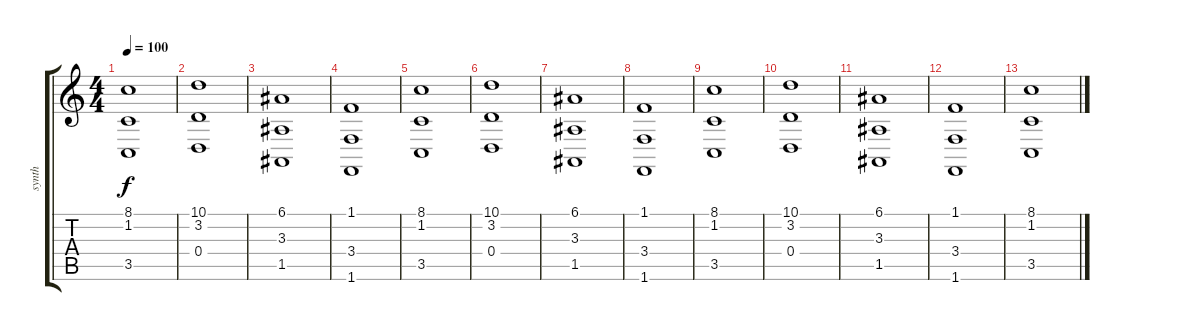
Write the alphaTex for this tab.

\track ("synth" "synth") {instrument pad2warm}
\staff {score tabs}
\tuning (E4 B3 G3 D3 A2 E2) {hide}
\ts (4 4)
\tempo 100
\clef g2
\ks c
(8.1 1.2 3.5).1{dy f} |
(10.1 3.2 0.4).1 |
(6.1 3.3 1.5).1 |
(1.1 3.4 1.6).1 |
(8.1 1.2 3.5).1 |
(10.1 3.2 0.4).1 |
(6.1 3.3 1.5).1 |
(1.1 3.4 1.6).1 |
(8.1 1.2 3.5).1 |
(10.1 3.2 0.4).1{volume 0} |
(6.1 3.3 1.5).1 |
(1.1 3.4 1.6).1 |
(8.1 1.2 3.5).1
